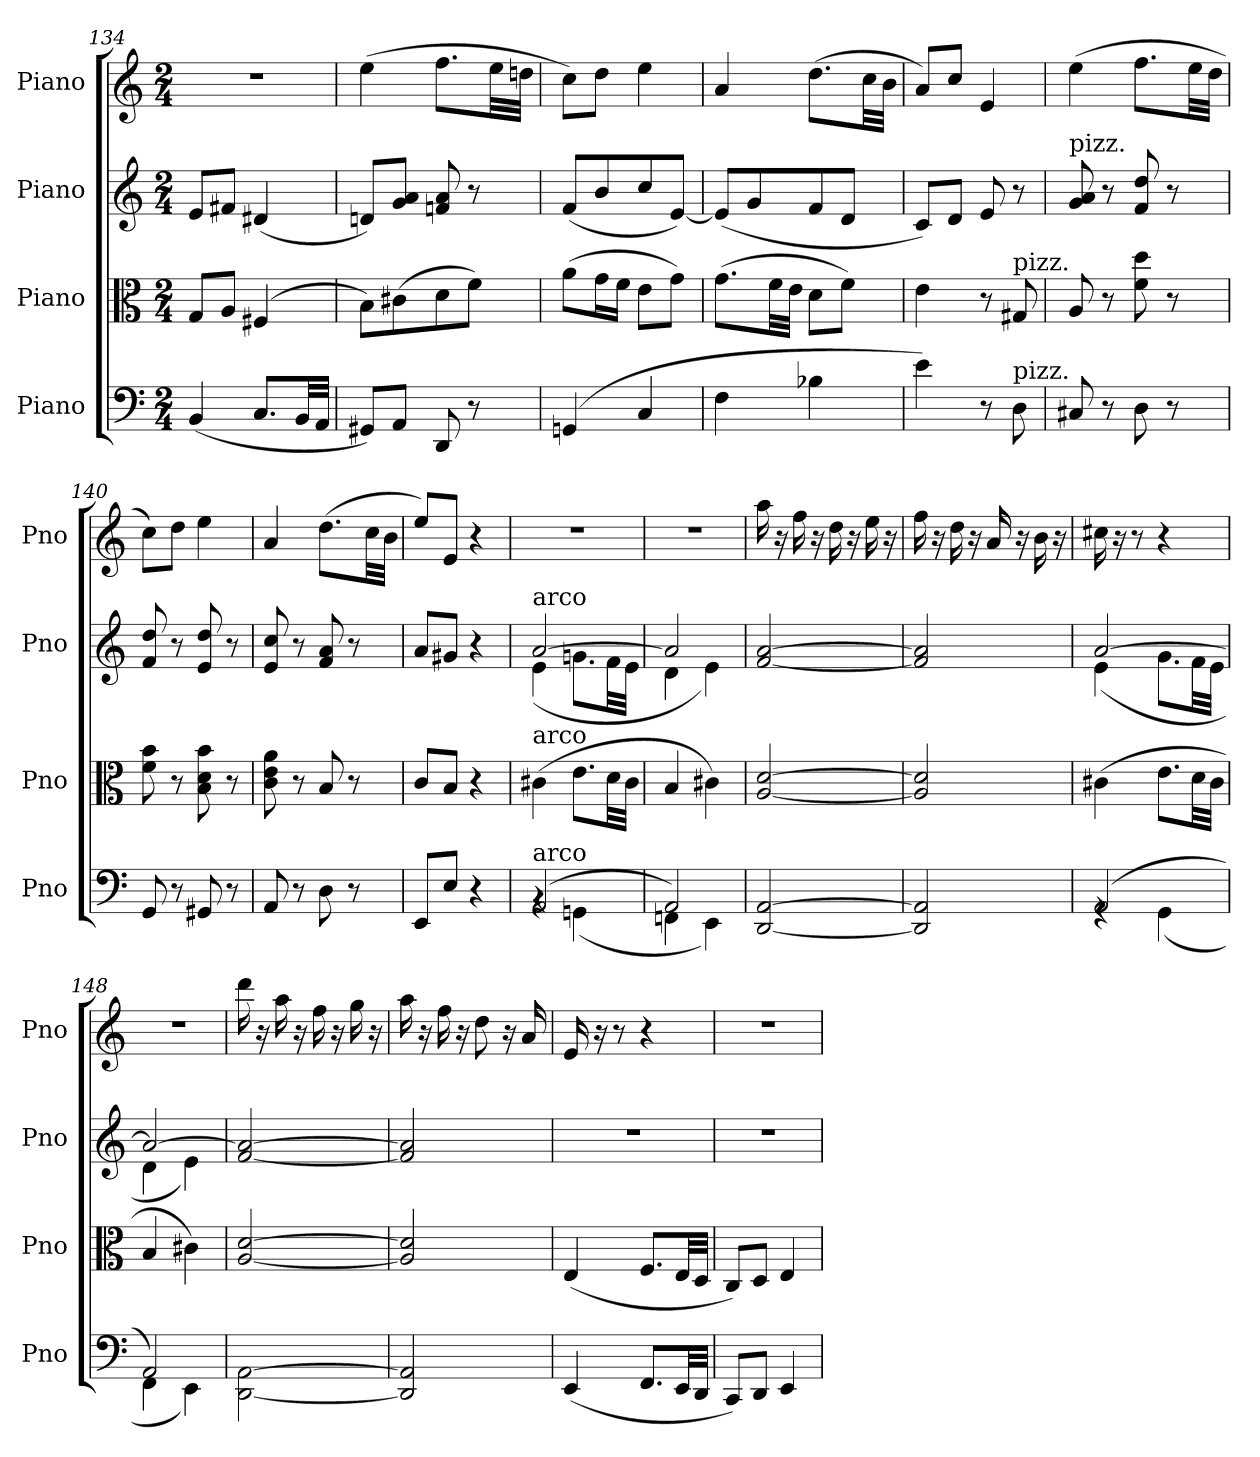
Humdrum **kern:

**kern	**kern	**kern	**kern
*part4	*part3	*part2	*part1
*staff4	*staff3	*staff2	*staff1
*I"Piano	*I"Piano	*I"Piano	*I"Piano
*I'Pno	*I'Pno	*I'Pno	*I'Pno
*clefF4	*clefC3	*clefG2	*clefG2
*k[]	*k[]	*k[]	*k[]
*M2/4	*M2/4	*M2/4	*M2/4
=134	=134	=134	=134
(4BB/	8G/L	8e/L	2r
.	8A/J	8f#X/J	.
8.C/L	(4F#X/	(4d#X/	.
32BB/LL	.	.	.
32AA/JJJ	.	.	.
!!LO:PB:g=z
=135	=135	=135	=135
8GG#X/L)	8B\L)	8dn/L)	(4ee\
8AA/J	(8c#X\	8g/ 8a/J	.
8DD/	8d\	8fn/ 8a/	8.ff\L
8r	8f\J)	8r	.
.	.	.	32ee\LL
.	.	.	32ddn\JJJ
=136	=136	=136	=136
(4GGn/	(8a\L	(8f/L	8cc\L)
.	16g\L	8b/	8dd\J
.	16f\JJ	.	.
4C/	8e\L	8cc/	4ee\
.	8g\J)	[8e/J)	.
=137	=137	=137	=137
4F\	(8.g\L	(8e/L]	4a/
.	.	8g/	.
.	32f\LL	.	.
.	32e\JJJ	.	.
4B-X\	8d\L	8f/	(8.dd\L
.	8f\J)	8d/J	.
.	.	.	32cc\LL
.	.	.	32b\JJJ
=138	=138	=138	=138
4e\)	4e\	8c/L)	8a/L)
.	.	8d/J	8cc/J
8r	8r	8e/	4e/
!	!LO:TX:a:t=pizz.	!	!
!LO:TX:a:t=pizz.	!	!	!
8D\	8G#X/	8r	.
=139	=139	=139	=139
!	!	!LO:TX:a:t=pizz.	!
8C#X/	8A/	8g/ 8a/	(4ee\
8r	8r	8r	.
8D\	8f\ 8dd\	8f/ 8dd/	8.ff\L
8r	8r	8r	.
.	.	.	32ee\LL
.	.	.	32dd\JJJ
=140	=140	=140	=140
8GG/	8f\ 8b\	8f/ 8dd/	8cc\L)
8r	8r	8r	8dd\J
8GG#X/	8B\ 8d\ 8b\	8e/ 8dd/	4ee\
8r	8r	8r	.
=141	=141	=141	=141
8AA/	8c\ 8e\ 8a\	8e/ 8cc/	4a/
8r	8r	8r	.
8D\	8B/	8f/ 8a/	(8.dd\L
8r	8r	8r	.
.	.	.	32cc\LL
.	.	.	32b\JJJ
=142	=142	=142	=142
8EE/L	8c/L	8a/L	8ee/L)
8E/J	8B/J	8g#X/J	8e/J
4r	4r	4r	4r
=143	=143	=143	=143
*^	*	*^	*
!	!	!	!LO:TX:a:t=arco	!	!
!	!	!LO:TX:a:t=arco	!	!	!
!LO:TX:a:t=arco	!	!	!	!	!
(2AA/	4rBB	(4c#X\	[2a/	(4e\	2r
.	(4GGn\	8.e\L	.	8.gn\L	.
.	.	32d\LL	.	32f\LL	.
.	.	32c#\JJJ	.	32e\JJJ	.
=144	=144	=144	=144	=144	=144
2AA/)	4FFn\	4B/	2a/]	4d\	2r
.	4EE\)	4c#X\)	.	4e\)	.
*v	*v	*	*v	*v	*
=145	=145	=145	=145
[2DD/ [2AA/	[2A/ [2d/	[2f/ [2a/	16aa\
.	.	.	16r
.	.	.	16ff\
.	.	.	16r
.	.	.	16dd\
.	.	.	16r
.	.	.	16ee\
.	.	.	16r
=146	=146	=146	=146
2DD/] 2AA/]	2A/] 2d/]	2f/] 2a/]	16ff\
.	.	.	16r
.	.	.	16dd\
.	.	.	16r
.	.	.	16a/
.	.	.	16r
.	.	.	16b\
.	.	.	16r
!!LO:LB:g=z
=147	=147	=147	=147
*^	*	*^	*
(2AA/	4rGG	(4c#X\	[2a/	(4e\	16cc#X\
.	.	.	.	.	16r
.	.	.	.	.	8r
.	(4GG\	8.e\L	.	8.g\L	4r
.	.	32d\LL	.	32f\LL	.
.	.	32c#\JJJ	.	32e\JJJ	.
=148	=148	=148	=148	=148	=148
2AA/)	4FF\	4B/	2a/_	4d\	2r
.	4EE\)	4c#X\)	.	4e\)	.
*v	*v	*	*v	*v	*
=149	=149	=149	=149
[2DD\ [2AA\	[2A/ [2d/	[2f/ 2a/_	16ddd\
.	.	.	16r
.	.	.	16aa\
.	.	.	16r
.	.	.	16ff\
.	.	.	16r
.	.	.	16gg\
.	.	.	16r
=150	=150	=150	=150
2DD/] 2AA/]	2A/] 2d/]	2f/] 2a/]	16aa\
.	.	.	16r
.	.	.	16ff\
.	.	.	16r
.	.	.	8dd\
.	.	.	16r
.	.	.	16a/
=151	=151	=151	=151
(4EE/	(4E/	2r	16e/
.	.	.	16r
.	.	.	8r
8.FF/L	8.F/L	.	4r
32EE/LL	32E/LL	.	.
32DD/JJJ	32D/JJJ	.	.
=152	=152	=152	=152
8CC/L)	8C/L)	2r	2r
8DD/J	8D/J	.	.
4EE/	4E/	.	.
=	=	=	=
*-	*-	*-	*-
